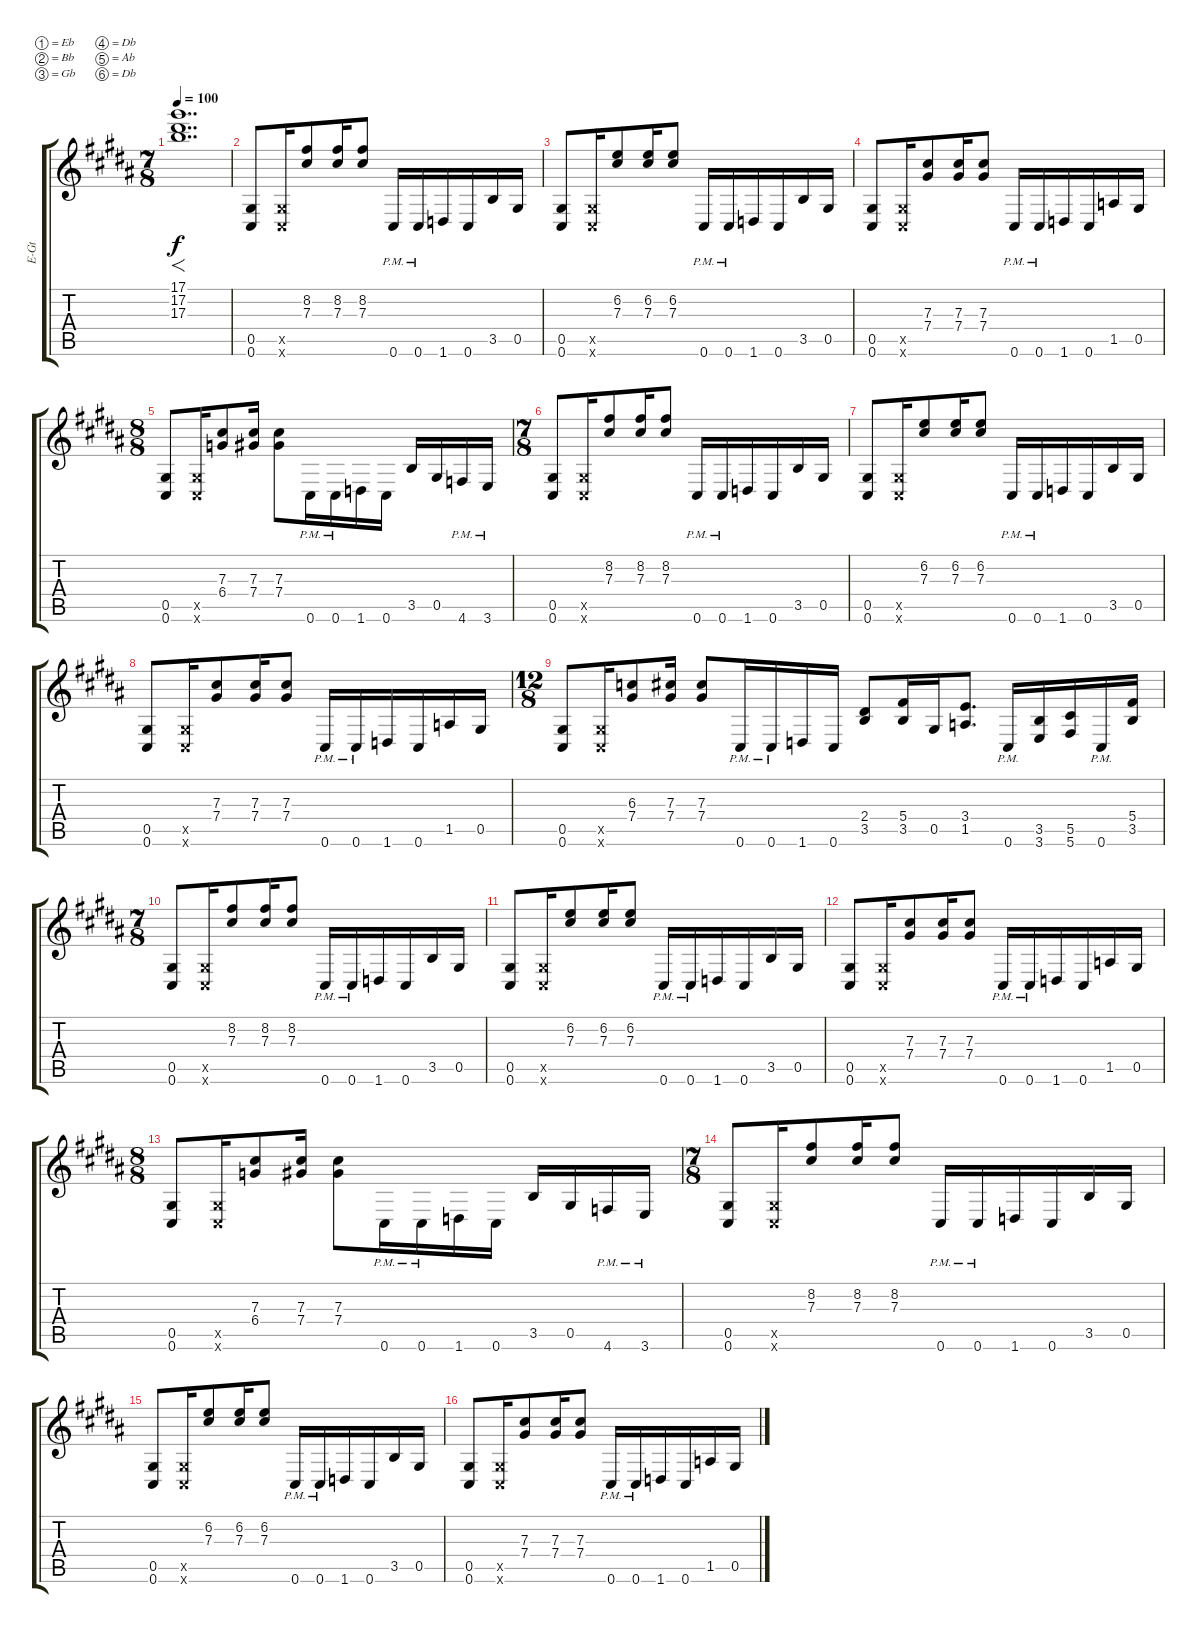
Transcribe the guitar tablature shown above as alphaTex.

\bracketExtendMode groupsimilarinstruments
\otherSystemsTrackNameOrientation horizontal
\track ("Electric Guitar 2" "E-Gt") {instrument distortionguitar}
\staff {score tabs}
\tuning (Eb4 Bb3 Gb3 Db3 Ab2 Db2)
\ts (7 8)
\tempo 100
\clef g2
\ks b
(17.1{acc forcenatural} 17.2{acc forcenatural} 17.3{acc forcenatural}).1{f dd dy f instrument distortionguitar beam Down} |
(0.6{acc forcenatural} 0.5{acc forcenatural}).8{beam Up} (0.6{x acc forcenatural} 0.5{x acc forcenatural}).16{beam Up} (7.3{acc forcenatural} 8.2{acc forcenatural}).8{beam Up} (8.2{acc forcenatural} 7.3{acc forcenatural}).16{beam Up} (7.3{acc forcenatural} 8.2{acc forcenatural}).8{beam Up} 0.6{pm acc forcenatural}.16{beam Up} 0.6{pm acc forcenatural}.16{beam Up} 1.6{acc b}.16{beam Up} 0.6{acc forcenatural}.16{beam Up} 3.5{acc forcenatural}.16{beam Up} 0.5{acc forcenatural}.16{beam Up} |
(0.6{acc forcenatural} 0.5{acc forcenatural}).8{beam Up} (0.6{x acc forcenatural} 0.5{x acc forcenatural}).16{beam Up} (7.3{acc forcenatural} 6.2{acc forcenatural}).8{beam Up} (6.2{acc forcenatural} 7.3{acc forcenatural}).16{beam Up} (7.3{acc forcenatural} 6.2{acc forcenatural}).8{beam Up} 0.6{pm acc forcenatural}.16{beam Up} 0.6{pm acc forcenatural}.16{beam Up} 1.6{acc b}.16{beam Up} 0.6{acc forcenatural}.16{beam Up} 3.5{acc forcenatural}.16{beam Up} 0.5{acc forcenatural}.16{beam Up} |
(0.6{acc forcenatural} 0.5{acc forcenatural}).8{beam Up} (0.6{x acc forcenatural} 0.5{x acc forcenatural}).16{beam Up} (7.3{acc forcenatural} 7.4{acc forcenatural}).8{beam Up} (7.3{acc forcenatural} 7.4{acc forcenatural}).16{beam Up} (7.3{acc forcenatural} 7.4{acc forcenatural}).8{beam Up} 0.6{pm acc forcenatural}.16{beam Up} 0.6{pm acc forcenatural}.16{beam Up} 1.6{acc b}.16{beam Up} 0.6{acc forcenatural}.16{beam Up} 1.5{acc b}.16{beam Up} 0.5{acc forcenatural}.16{beam Up} |
\ts (8 8)
(0.6{acc forcenatural} 0.5{acc forcenatural}).8{beam Up} (0.6{x acc forcenatural} 0.5{x acc forcenatural}).16{beam Up} (7.3{acc forcenatural} 6.4{acc b}).8{beam Up} (7.3{acc forcenatural} 7.4{acc forcenatural}).16{beam Down} (7.3{acc forcenatural} 7.4{acc forcenatural}).8{beam Down} 0.6{pm acc forcenatural}.16{beam Up} 0.6{pm acc forcenatural}.16{beam Up} 1.6{acc b}.16{beam Up} 0.6{acc forcenatural}.16{beam Up} 3.5{acc forcenatural}.16{beam Up} 0.5{acc forcenatural}.16{beam Up} 4.6{pm acc b}.16{beam Up} 3.6{pm acc forcenatural}.16{beam Up} |
\ts (7 8)
(0.6{acc forcenatural} 0.5{acc forcenatural}).8{beam Up} (0.6{x acc forcenatural} 0.5{x acc forcenatural}).16{beam Up} (7.3{acc forcenatural} 8.2{acc forcenatural}).8{beam Up} (8.2{acc forcenatural} 7.3{acc forcenatural}).16{beam Up} (7.3{acc forcenatural} 8.2{acc forcenatural}).8{beam Up} 0.6{pm acc forcenatural}.16{beam Up} 0.6{pm acc forcenatural}.16{beam Up} 1.6{acc b}.16{beam Up} 0.6{acc forcenatural}.16{beam Up} 3.5{acc forcenatural}.16{beam Up} 0.5{acc forcenatural}.16{beam Up} |
(0.6{acc forcenatural} 0.5{acc forcenatural}).8{beam Up} (0.6{x acc forcenatural} 0.5{x acc forcenatural}).16{beam Up} (7.3{acc forcenatural} 6.2{acc forcenatural}).8{beam Up} (6.2{acc forcenatural} 7.3{acc forcenatural}).16{beam Up} (7.3{acc forcenatural} 6.2{acc forcenatural}).8{beam Up} 0.6{pm acc forcenatural}.16{beam Up} 0.6{pm acc forcenatural}.16{beam Up} 1.6{acc b}.16{beam Up} 0.6{acc forcenatural}.16{beam Up} 3.5{acc forcenatural}.16{beam Up} 0.5{acc forcenatural}.16{beam Up} |
(0.6{acc forcenatural} 0.5{acc forcenatural}).8{beam Up} (0.6{x acc forcenatural} 0.5{x acc forcenatural}).16{beam Up} (7.3{acc forcenatural} 7.4{acc forcenatural}).8{beam Up} (7.3{acc forcenatural} 7.4{acc forcenatural}).16{beam Up} (7.3{acc forcenatural} 7.4{acc forcenatural}).8{beam Up} 0.6{pm acc forcenatural}.16{beam Up} 0.6{pm acc forcenatural}.16{beam Up} 1.6{acc b}.16{beam Up} 0.6{acc forcenatural}.16{beam Up} 1.5{acc b}.16{beam Up} 0.5{acc forcenatural}.16{beam Up} |
\ts (12 8)
(0.6{acc forcenatural} 0.5{acc forcenatural}).8{beam Up} (0.6{x acc forcenatural} 0.5{x acc forcenatural}).16{beam Up} (6.3{acc b} 7.4{acc forcenatural}).8{beam Up} (7.3{acc forcenatural} 7.4{acc forcenatural}).16{beam Up} (7.3{acc forcenatural} 7.4{acc forcenatural}).8{beam Up} 0.6{pm acc forcenatural}.16{beam Up} 0.6{pm acc forcenatural}.16{beam Up} 1.6{acc b}.16{beam Up} 0.6{acc forcenatural}.16{beam Up} (3.5{acc forcenatural} 2.4{acc forcenatural}).8{beam Up} (3.5{acc forcenatural} 5.4{acc forcenatural}).16{beam Up} 0.5{acc forcenatural}.16{beam Up} (1.5{acc b} 3.4{acc forcenatural}).8{d beam Up} 0.6{pm acc forcenatural}.16{beam Up} (3.6{acc forcenatural} 3.5{acc forcenatural}).16{beam Up} (5.6{acc forcenatural} 5.5{acc forcenatural}).16{beam Up} 0.6{pm acc forcenatural}.16{beam Up} (3.5{acc forcenatural} 5.4{acc forcenatural}).16{beam Up} |
\ts (7 8)
(0.6{acc forcenatural} 0.5{acc forcenatural}).8{beam Up} (0.6{x acc forcenatural} 0.5{x acc forcenatural}).16{beam Up} (7.3{acc forcenatural} 8.2{acc forcenatural}).8{beam Up} (8.2{acc forcenatural} 7.3{acc forcenatural}).16{beam Up} (7.3{acc forcenatural} 8.2{acc forcenatural}).8{beam Up} 0.6{pm acc forcenatural}.16{beam Up} 0.6{pm acc forcenatural}.16{beam Up} 1.6{acc b}.16{beam Up} 0.6{acc forcenatural}.16{beam Up} 3.5{acc forcenatural}.16{beam Up} 0.5{acc forcenatural}.16{beam Up} |
(0.6{acc forcenatural} 0.5{acc forcenatural}).8{beam Up} (0.6{x acc forcenatural} 0.5{x acc forcenatural}).16{beam Up} (7.3{acc forcenatural} 6.2{acc forcenatural}).8{beam Up} (6.2{acc forcenatural} 7.3{acc forcenatural}).16{beam Up} (7.3{acc forcenatural} 6.2{acc forcenatural}).8{beam Up} 0.6{pm acc forcenatural}.16{beam Up} 0.6{pm acc forcenatural}.16{beam Up} 1.6{acc b}.16{beam Up} 0.6{acc forcenatural}.16{beam Up} 3.5{acc forcenatural}.16{beam Up} 0.5{acc forcenatural}.16{beam Up} |
(0.6{acc forcenatural} 0.5{acc forcenatural}).8{beam Up} (0.6{x acc forcenatural} 0.5{x acc forcenatural}).16{beam Up} (7.3{acc forcenatural} 7.4{acc forcenatural}).8{beam Up} (7.3{acc forcenatural} 7.4{acc forcenatural}).16{beam Up} (7.3{acc forcenatural} 7.4{acc forcenatural}).8{beam Up} 0.6{pm acc forcenatural}.16{beam Up} 0.6{pm acc forcenatural}.16{beam Up} 1.6{acc b}.16{beam Up} 0.6{acc forcenatural}.16{beam Up} 1.5{acc b}.16{beam Up} 0.5{acc forcenatural}.16{beam Up} |
\ts (8 8)
(0.6{acc forcenatural} 0.5{acc forcenatural}).8{beam Up} (0.6{x acc forcenatural} 0.5{x acc forcenatural}).16{beam Up} (7.3{acc forcenatural} 6.4{acc b}).8{beam Up} (7.3{acc forcenatural} 7.4{acc forcenatural}).16{beam Down} (7.3{acc forcenatural} 7.4{acc forcenatural}).8{beam Down} 0.6{pm acc forcenatural}.16{beam Up} 0.6{pm acc forcenatural}.16{beam Up} 1.6{acc b}.16{beam Up} 0.6{acc forcenatural}.16{beam Up} 3.5{acc forcenatural}.16{beam Up} 0.5{acc forcenatural}.16{beam Up} 4.6{pm acc b}.16{beam Up} 3.6{pm acc forcenatural}.16{beam Up} |
\ts (7 8)
(0.6{acc forcenatural} 0.5{acc forcenatural}).8{beam Up} (0.6{x acc forcenatural} 0.5{x acc forcenatural}).16{beam Up} (7.3{acc forcenatural} 8.2{acc forcenatural}).8{beam Up} (8.2{acc forcenatural} 7.3{acc forcenatural}).16{beam Up} (7.3{acc forcenatural} 8.2{acc forcenatural}).8{beam Up} 0.6{pm acc forcenatural}.16{beam Up} 0.6{pm acc forcenatural}.16{beam Up} 1.6{acc b}.16{beam Up} 0.6{acc forcenatural}.16{beam Up} 3.5{acc forcenatural}.16{beam Up} 0.5{acc forcenatural}.16{beam Up} |
(0.6{acc forcenatural} 0.5{acc forcenatural}).8{beam Up} (0.6{x acc forcenatural} 0.5{x acc forcenatural}).16{beam Up} (7.3{acc forcenatural} 6.2{acc forcenatural}).8{beam Up} (6.2{acc forcenatural} 7.3{acc forcenatural}).16{beam Up} (7.3{acc forcenatural} 6.2{acc forcenatural}).8{beam Up} 0.6{pm acc forcenatural}.16{beam Up} 0.6{pm acc forcenatural}.16{beam Up} 1.6{acc b}.16{beam Up} 0.6{acc forcenatural}.16{beam Up} 3.5{acc forcenatural}.16{beam Up} 0.5{acc forcenatural}.16{beam Up} |
(0.6{acc forcenatural} 0.5{acc forcenatural}).8{beam Up} (0.6{x acc forcenatural} 0.5{x acc forcenatural}).16{beam Up} (7.3{acc forcenatural} 7.4{acc forcenatural}).8{beam Up} (7.3{acc forcenatural} 7.4{acc forcenatural}).16{beam Up} (7.3{acc forcenatural} 7.4{acc forcenatural}).8{beam Up} 0.6{pm acc forcenatural}.16{beam Up} 0.6{pm acc forcenatural}.16{beam Up} 1.6{acc b}.16{beam Up} 0.6{acc forcenatural}.16{beam Up} 1.5{acc b}.16{beam Up} 0.5{acc forcenatural}.16{beam Up}
